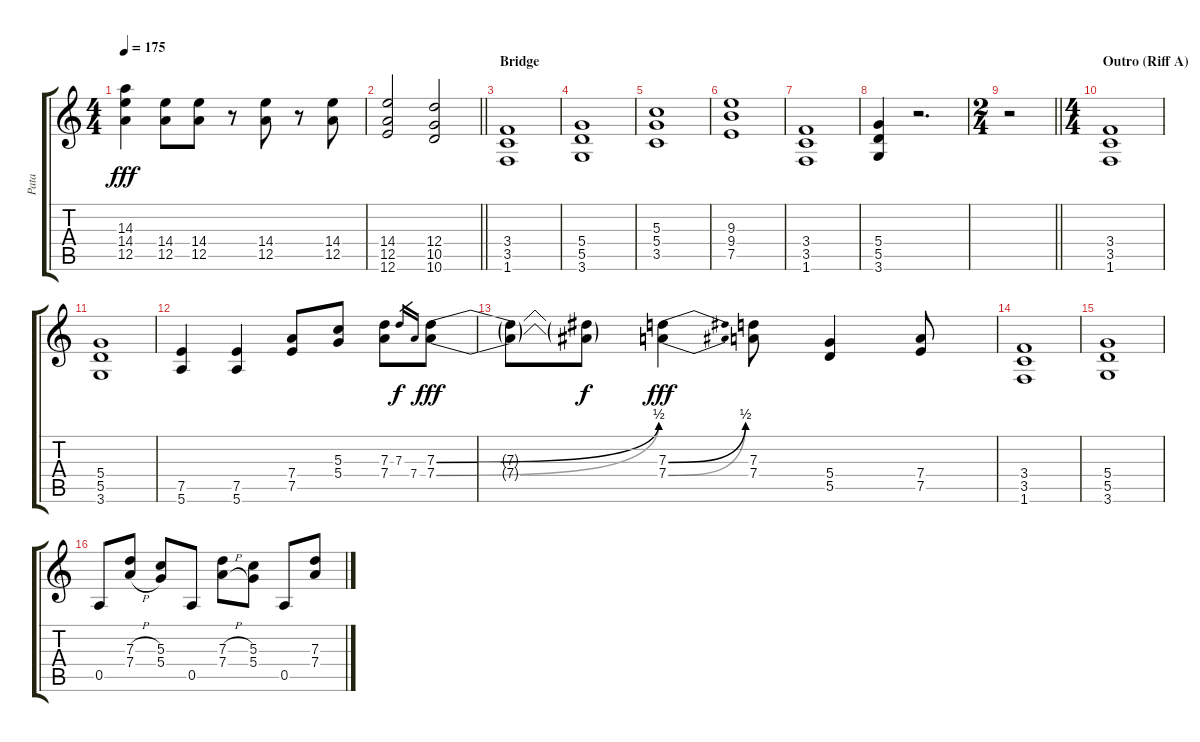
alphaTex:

\track ("Pata" "Pata") {instrument distortionguitar}
\staff {score tabs}
\tuning (E4 B3 G3 D3 A2 E2) {hide}
\ts (4 4)
\tempo 175
\clef g2
\ks c
(14.3 14.4 12.5).4{dy fff} (14.4 12.5).8 (14.4 12.5).8 r.8 (14.4 12.5).8 r.8 (14.4 12.5).8 |
\barLineRight lightlight
(14.4 12.5 12.6).2 (12.4 10.5 10.6).2 |
\section ("" "Bridge")
(3.4 3.5 1.6).1 |
(5.4 5.5 3.6).1 |
(5.3 5.4 3.5).1 |
(9.3 9.4 7.5).1 |
(3.4 3.5 1.6).1 |
(5.4 5.5 3.6).4 r.2{d} |
\ts (2 4)
\barLineRight lightlight
r.2 |
\ts (4 4)
\section ("" "Outro (Riff A)")
(3.4 3.5 1.6).1 |
(5.4 5.5 3.6).1 |
(7.5 5.6).4 (7.5 5.6).4 (7.4 7.5).8 (5.3 5.4).8 (7.3 7.4).8 7.3.16{gr dy f} 7.4.16{gr} (7.3{be (bend 0 0 60 2)} 7.4{be (bend 0 0 60 2)}).8{dy fff} |
(7.3{t} 7.4{t}).8 (7.3{t} 7.4{t}).8{dy f} (7.3{be (bend 0 0 60 2)} 7.4{be (bend 0 0 60 2)}).4{dy fff} (7.3 7.4).8 (5.4 5.5).4 (7.4 7.5).8 |
(3.4 3.5 1.6).1 |
(5.4 5.5 3.6).1 |
0.5.8 (7.3{h} 7.4{h}).8 (5.3 5.4).8 0.5.8 (7.3{h} 7.4{h}).8 (5.3 5.4).8 0.5.8 (7.3 7.4).8
